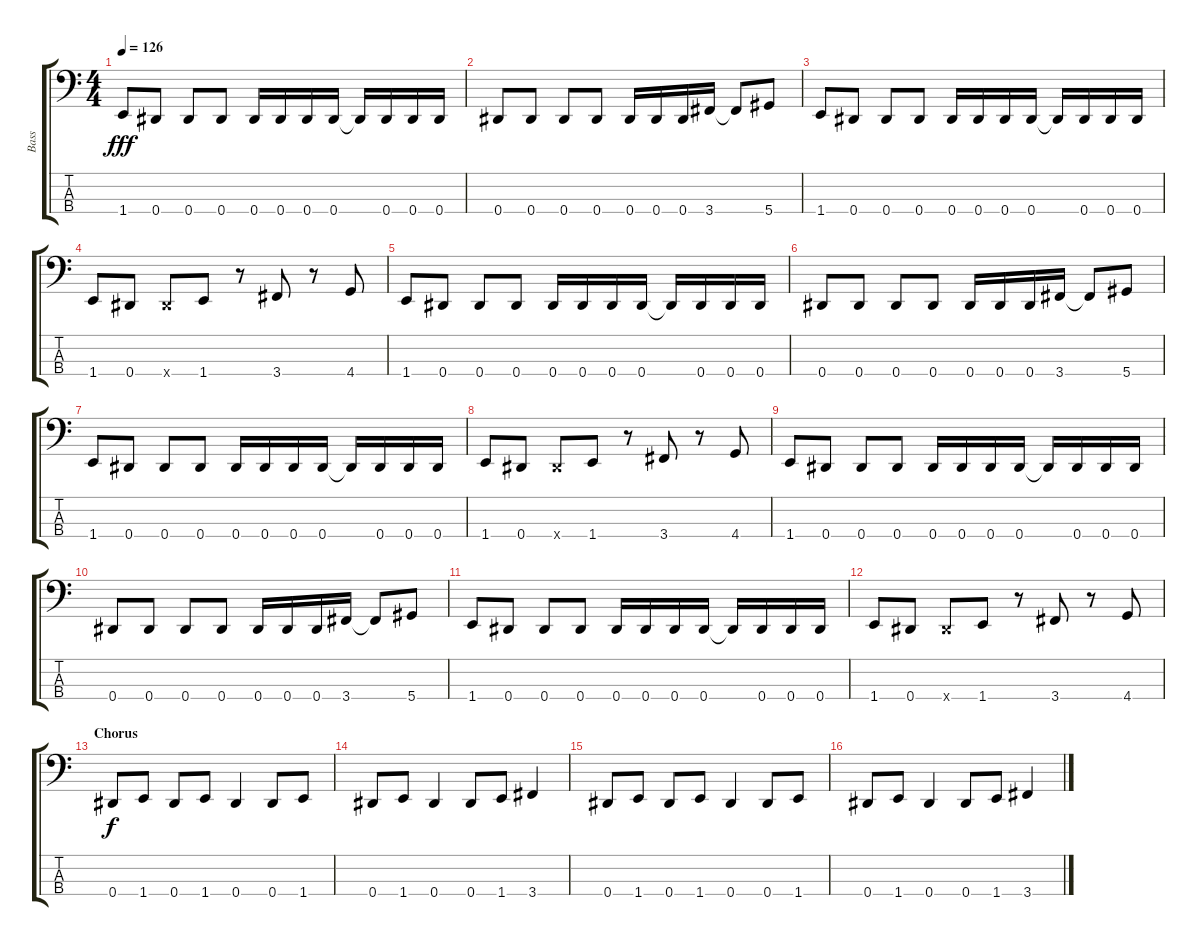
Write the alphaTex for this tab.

\track ("Bass" "Bass") {instrument electricbasspick}
\staff {score tabs}
\tuning (Gb2 Db2 Ab1 Eb1) {hide}
\ts (4 4)
\tempo 126
\clef f4
\ks c
1.4.8{dy fff} 0.4.8 0.4.8 0.4.8 0.4.16 0.4.16 0.4.16 0.4.16 0.4{t}.16 0.4.16 0.4.16 0.4.16 |
0.4.8 0.4.8 0.4.8 0.4.8 0.4.16 0.4.16 0.4.16 3.4.16 3.4{t}.8 5.4.8 |
1.4.8 0.4.8 0.4.8 0.4.8 0.4.16 0.4.16 0.4.16 0.4.16 0.4{t}.16 0.4.16 0.4.16 0.4.16 |
1.4.8 0.4.8 0.4{x}.8 1.4.8 r.8 3.4.8 r.8 4.4.8 |
1.4.8 0.4.8 0.4.8 0.4.8 0.4.16 0.4.16 0.4.16 0.4.16 0.4{t}.16 0.4.16 0.4.16 0.4.16 |
0.4.8 0.4.8 0.4.8 0.4.8 0.4.16 0.4.16 0.4.16 3.4.16 3.4{t}.8 5.4.8 |
1.4.8 0.4.8 0.4.8 0.4.8 0.4.16 0.4.16 0.4.16 0.4.16 0.4{t}.16 0.4.16 0.4.16 0.4.16 |
1.4.8 0.4.8 0.4{x}.8 1.4.8 r.8 3.4.8 r.8 4.4.8 |
1.4.8 0.4.8 0.4.8 0.4.8 0.4.16 0.4.16 0.4.16 0.4.16 0.4{t}.16 0.4.16 0.4.16 0.4.16 |
0.4.8 0.4.8 0.4.8 0.4.8 0.4.16 0.4.16 0.4.16 3.4.16 3.4{t}.8 5.4.8 |
1.4.8 0.4.8 0.4.8 0.4.8 0.4.16 0.4.16 0.4.16 0.4.16 0.4{t}.16 0.4.16 0.4.16 0.4.16 |
1.4.8 0.4.8 0.4{x}.8 1.4.8 r.8 3.4.8 r.8 4.4.8 |
\section ("" "Chorus")
0.4.8{dy f} 1.4.8 0.4.8 1.4.8 0.4.4 0.4.8 1.4.8 |
0.4.8 1.4.8 0.4.4 0.4.8 1.4.8 3.4.4 |
0.4.8 1.4.8 0.4.8 1.4.8 0.4.4 0.4.8 1.4.8 |
0.4.8 1.4.8 0.4.4 0.4.8 1.4.8 3.4.4
